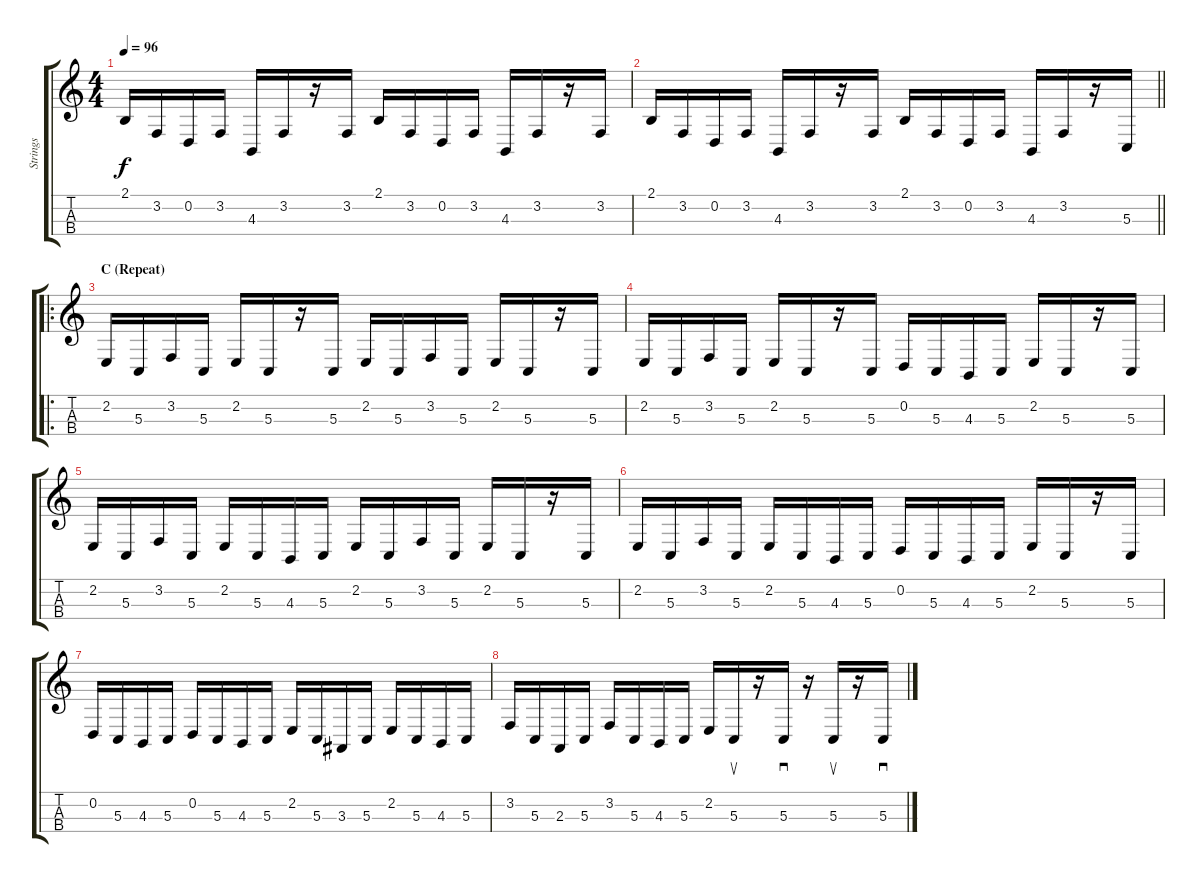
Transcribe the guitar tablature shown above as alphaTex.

\track ("Strings" "Strings") {instrument cello}
\staff {score tabs}
\tuning (A3 D3 G2 C2) {hide}
\ts (4 4)
\tempo 96
\clef g2
\ks c
2.1.16{dy f} 3.2.16 0.2.16 3.2.16 4.3.16 3.2.16 r.16 3.2.16 2.1.16 3.2.16 0.2.16 3.2.16 4.3.16 3.2.16 r.16 3.2.16 |
\barLineRight lightlight
2.1.16 3.2.16 0.2.16 3.2.16 4.3.16 3.2.16 r.16 3.2.16 2.1.16 3.2.16 0.2.16 3.2.16 4.3.16 3.2.16 r.16 5.3.16 |
\ro
\section ("" "C (Repeat)")
2.2.16 5.3.16 3.2.16 5.3.16 2.2.16 5.3.16 r.16 5.3.16 2.2.16 5.3.16 3.2.16 5.3.16 2.2.16 5.3.16 r.16 5.3.16 |
2.2.16 5.3.16 3.2.16 5.3.16 2.2.16 5.3.16 r.16 5.3.16 0.2.16 5.3.16 4.3.16 5.3.16 2.2.16 5.3.16 r.16 5.3.16 |
2.2.16 5.3.16 3.2.16 5.3.16 2.2.16 5.3.16 4.3.16 5.3.16 2.2.16 5.3.16 3.2.16 5.3.16 2.2.16 5.3.16 r.16 5.3.16 |
2.2.16 5.3.16 3.2.16 5.3.16 2.2.16 5.3.16 4.3.16 5.3.16 0.2.16 5.3.16 4.3.16 5.3.16 2.2.16 5.3.16 r.16 5.3.16 |
0.2.16 5.3.16 4.3.16 5.3.16 0.2.16 5.3.16 4.3.16 5.3.16 2.2.16 5.3.16 3.3.16 5.3.16 2.2.16 5.3.16 4.3.16 5.3.16 |
3.2.16 5.3.16 2.3.16 5.3.16 3.2.16 5.3.16 4.3.16 5.3.16 2.2.16 5.3.16{su} r.16 5.3.16{sd} r.16 5.3.16{su} r.16 5.3.16{sd}
